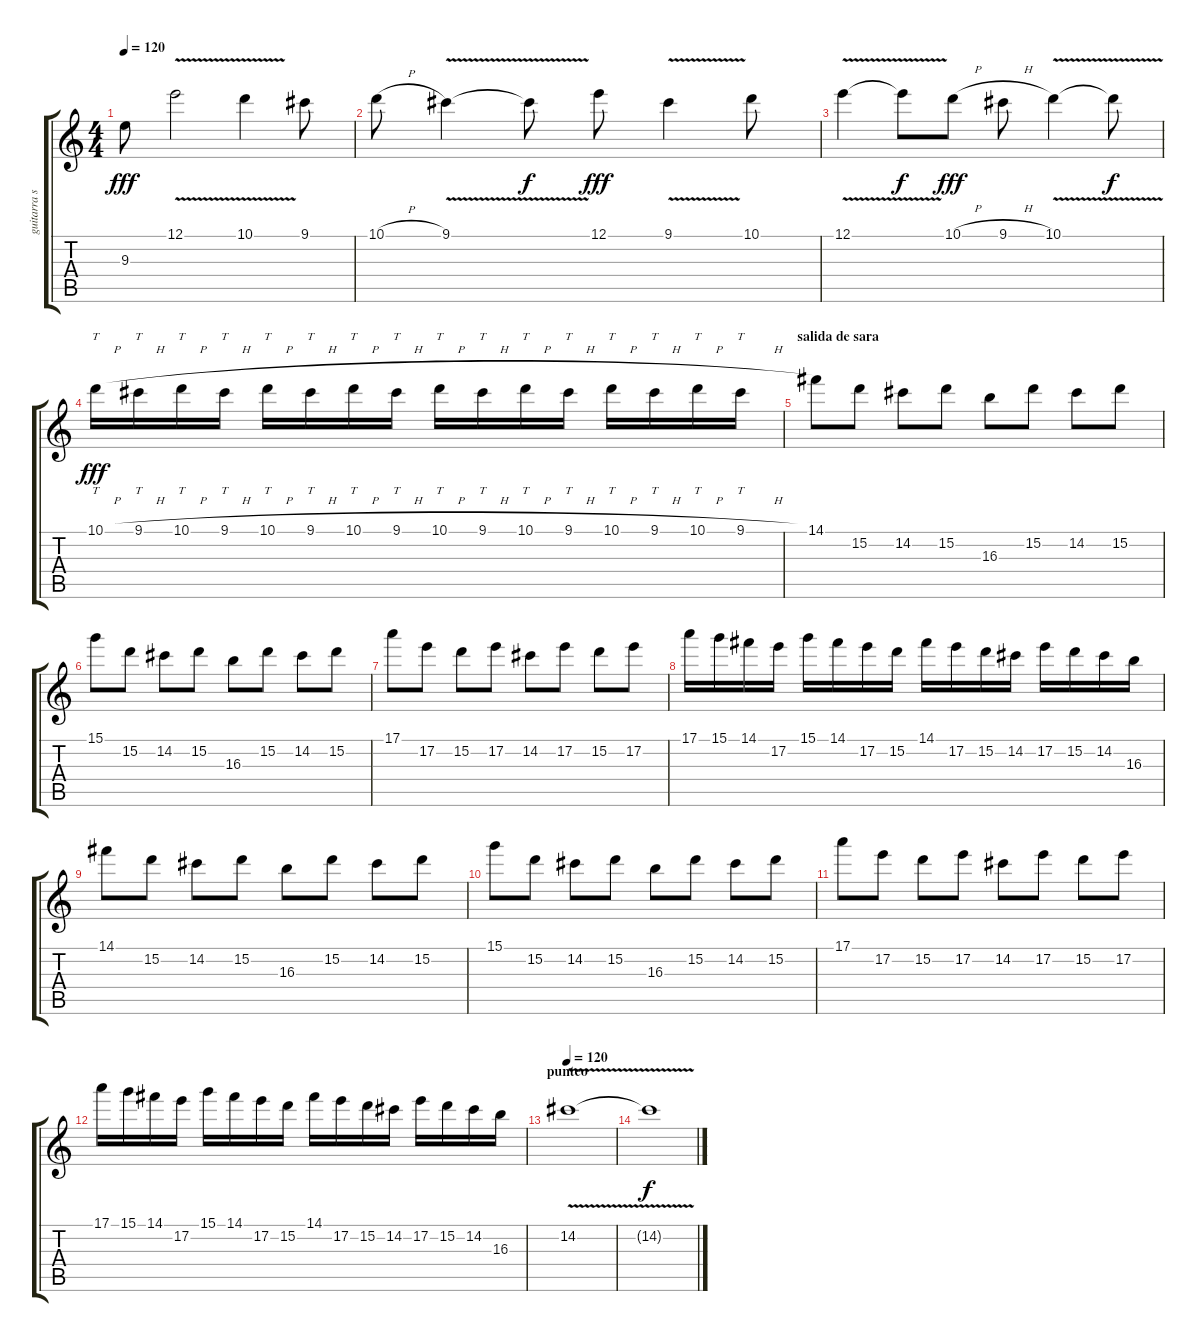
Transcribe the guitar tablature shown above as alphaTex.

\track ("guitarra solista" "guitarra s") {instrument overdrivenguitar}
\staff {score tabs}
\tuning (E4 B3 G3 D3 A2 E2) {hide}
\ts (4 4)
\tempo 120
\clef g2
\ks c
9.3.8{dy fff} 12.1{v}.2 10.1{v}.4 9.1.8 |
10.1{h}.8 9.1{v}.4 9.1{t}.8{dy f} 12.1.8{dy fff} 9.1{v}.4 10.1.8 |
12.1{v}.4 12.1{t}.8{dy f} 10.1{h}.8{dy fff} 9.1{h}.8 10.1{v}.4 10.1{t}.8{dy f} |
10.1{h}.16{tt dy fff} 9.1{h}.16{tt} 10.1{h}.16{tt} 9.1{h}.16{tt} 10.1{h}.16{tt} 9.1{h}.16{tt} 10.1{h}.16{tt} 9.1{h}.16{tt} 10.1{h}.16{tt} 9.1{h}.16{tt} 10.1{h}.16{tt} 9.1{h}.16{tt} 10.1{h}.16{tt} 9.1{h}.16{tt} 10.1{h}.16{tt} 9.1{h}.16{tt} |
\section ("" "salida de sara")
14.1.8 15.2.8 14.2.8 15.2.8 16.3.8 15.2.8 14.2.8 15.2.8 |
15.1.8 15.2.8 14.2.8 15.2.8 16.3.8 15.2.8 14.2.8 15.2.8 |
17.1.8 17.2.8 15.2.8 17.2.8 14.2.8 17.2.8 15.2.8 17.2.8 |
17.1.16 15.1.16 14.1.16 17.2.16 15.1.16 14.1.16 17.2.16 15.2.16 14.1.16 17.2.16 15.2.16 14.2.16 17.2.16 15.2.16 14.2.16 16.3.16 |
14.1.8 15.2.8 14.2.8 15.2.8 16.3.8 15.2.8 14.2.8 15.2.8 |
15.1.8 15.2.8 14.2.8 15.2.8 16.3.8 15.2.8 14.2.8 15.2.8 |
17.1.8 17.2.8 15.2.8 17.2.8 14.2.8 17.2.8 15.2.8 17.2.8 |
17.1.16 15.1.16 14.1.16 17.2.16 15.1.16 14.1.16 17.2.16 15.2.16 14.1.16 17.2.16 15.2.16 14.2.16 17.2.16 15.2.16 14.2.16 16.3.16 |
\section ("" "punteo")
\tempo 120
14.2{v}.1 |
14.2{t}.1{dy f}
